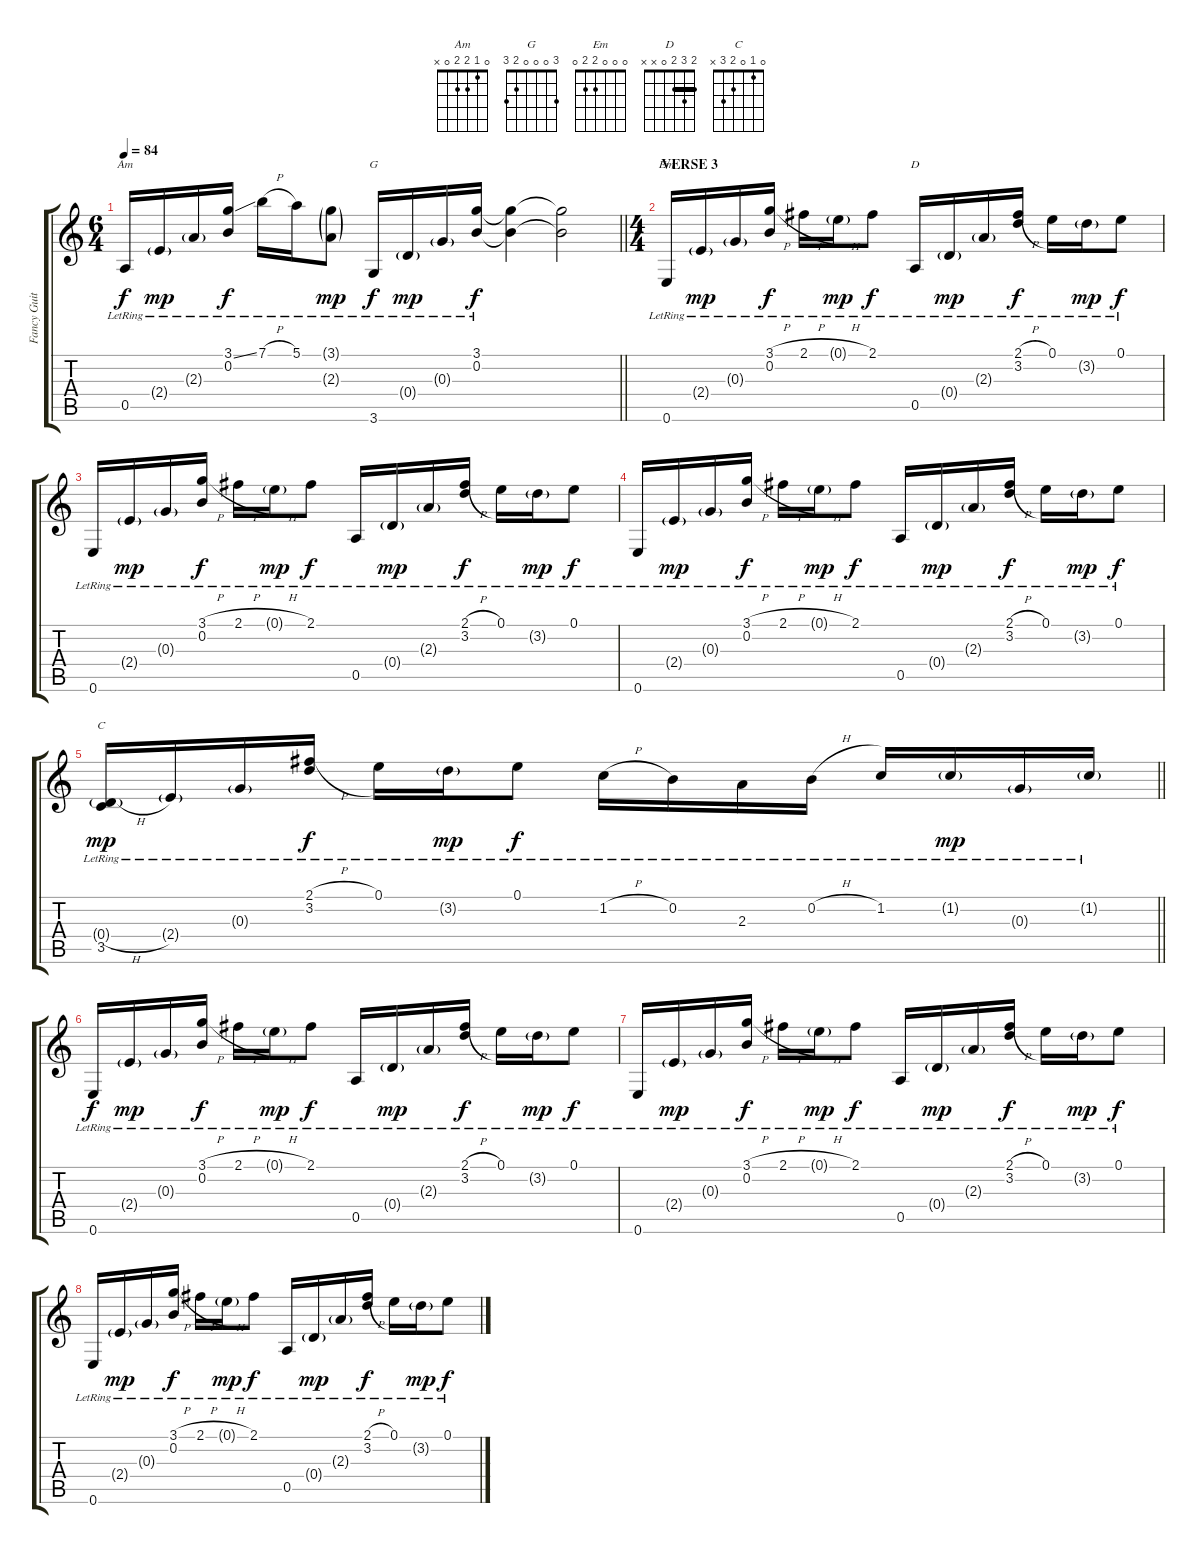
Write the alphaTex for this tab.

\track ("Fancy Guitar" "Fancy Guit") {instrument acousticguitarsteel}
\staff {score tabs}
\tuning (E4 B3 G3 D3 A2 E2) {hide}
\chord ("Am" 0 1 2 2 0 x)
\chord ("G" 3 0 0 0 2 3)
\chord ("Em" 0 0 0 2 2 0)
\chord ("D" 2 3 2 0 x x) {barre 2}
\chord ("C" 0 1 0 2 3 x)
\ts (6 4)
\tempo 84
\clef g2
\barLineRight lightlight
\ks c
0.5{lr}.16{ch "Am" dy f} 2.4{g lr}.16{dy mp} 2.3{g lr}.16 (3.1{ss lr} 0.2{lr}).16{dy f} 7.1{h lr}.16 5.1{lr}.16 (3.1{g lr} 2.3{g lr}).8{dy mp} 3.6{lr}.16{ch "G" dy f} 0.4{g lr}.16{dy mp} 0.3{g lr}.16 (3.1{lr} 0.2{lr}).16{dy f} (3.1{t} 0.2{t}).4 (3.1{t} 0.2{t}).2 |
\ts (4 4)
\section ("" "VERSE 3")
0.6{lr}.16{ch "Em"} 2.4{g lr}.16{dy mp} 0.3{g lr}.16 (3.1{h lr} 0.2{lr}).16{dy f} 2.1{h lr}.16 0.1{h g lr}.16{dy mp} 2.1{lr}.8{dy f} 0.5{lr}.16{ch "D"} 0.4{g lr}.16{dy mp} 2.3{g lr}.16 (2.1{h lr} 3.2{lr}).16{dy f} 0.1{lr}.16 3.2{g lr}.16{dy mp} 0.1{lr}.8{dy f} |
0.6{lr}.16 2.4{g lr}.16{dy mp} 0.3{g lr}.16 (3.1{h lr} 0.2{lr}).16{dy f} 2.1{h lr}.16 0.1{h g lr}.16{dy mp} 2.1{lr}.8{dy f} 0.5{lr}.16 0.4{g lr}.16{dy mp} 2.3{g lr}.16 (2.1{h lr} 3.2{lr}).16{dy f} 0.1{lr}.16 3.2{g lr}.16{dy mp} 0.1{lr}.8{dy f} |
0.6{lr}.16 2.4{g lr}.16{dy mp} 0.3{g lr}.16 (3.1{h lr} 0.2{lr}).16{dy f} 2.1{h lr}.16 0.1{h g lr}.16{dy mp} 2.1{lr}.8{dy f} 0.5{lr}.16 0.4{g lr}.16{dy mp} 2.3{g lr}.16 (2.1{h lr} 3.2{lr}).16{dy f} 0.1{lr}.16 3.2{g lr}.16{dy mp} 0.1{lr}.8{dy f} |
\barLineRight lightlight
(0.4{h g lr} 3.5{lr}).16{ch "C" dy mp} 2.4{g lr}.16 0.3{g lr}.16 (2.1{h lr} 3.2{lr}).16{dy f} 0.1{lr}.16 3.2{g lr}.16{dy mp} 0.1{lr}.8{dy f} 1.2{h lr}.16 0.2{lr}.16 2.3{lr}.16 0.2{h lr}.16 1.2{lr}.16 1.2{g lr}.16{dy mp} 0.3{g lr}.16 1.2{g lr}.16 |
0.6{lr}.16{dy f} 2.4{g lr}.16{dy mp} 0.3{g lr}.16 (3.1{h lr} 0.2{lr}).16{dy f} 2.1{h lr}.16 0.1{h g lr}.16{dy mp} 2.1{lr}.8{dy f} 0.5{lr}.16 0.4{g lr}.16{dy mp} 2.3{g lr}.16 (2.1{h lr} 3.2{lr}).16{dy f} 0.1{lr}.16 3.2{g lr}.16{dy mp} 0.1{lr}.8{dy f} |
0.6{lr}.16 2.4{g lr}.16{dy mp} 0.3{g lr}.16 (3.1{h lr} 0.2{lr}).16{dy f} 2.1{h lr}.16 0.1{h g lr}.16{dy mp} 2.1{lr}.8{dy f} 0.5{lr}.16 0.4{g lr}.16{dy mp} 2.3{g lr}.16 (2.1{h lr} 3.2{lr}).16{dy f} 0.1{lr}.16 3.2{g lr}.16{dy mp} 0.1{lr}.8{dy f} |
0.6{lr}.16 2.4{g lr}.16{dy mp} 0.3{g lr}.16 (3.1{h lr} 0.2{lr}).16{dy f} 2.1{h lr}.16 0.1{h g lr}.16{dy mp} 2.1{lr}.8{dy f} 0.5{lr}.16 0.4{g lr}.16{dy mp} 2.3{g lr}.16 (2.1{h lr} 3.2{lr}).16{dy f} 0.1{lr}.16 3.2{g lr}.16{dy mp} 0.1{lr}.8{dy f}
